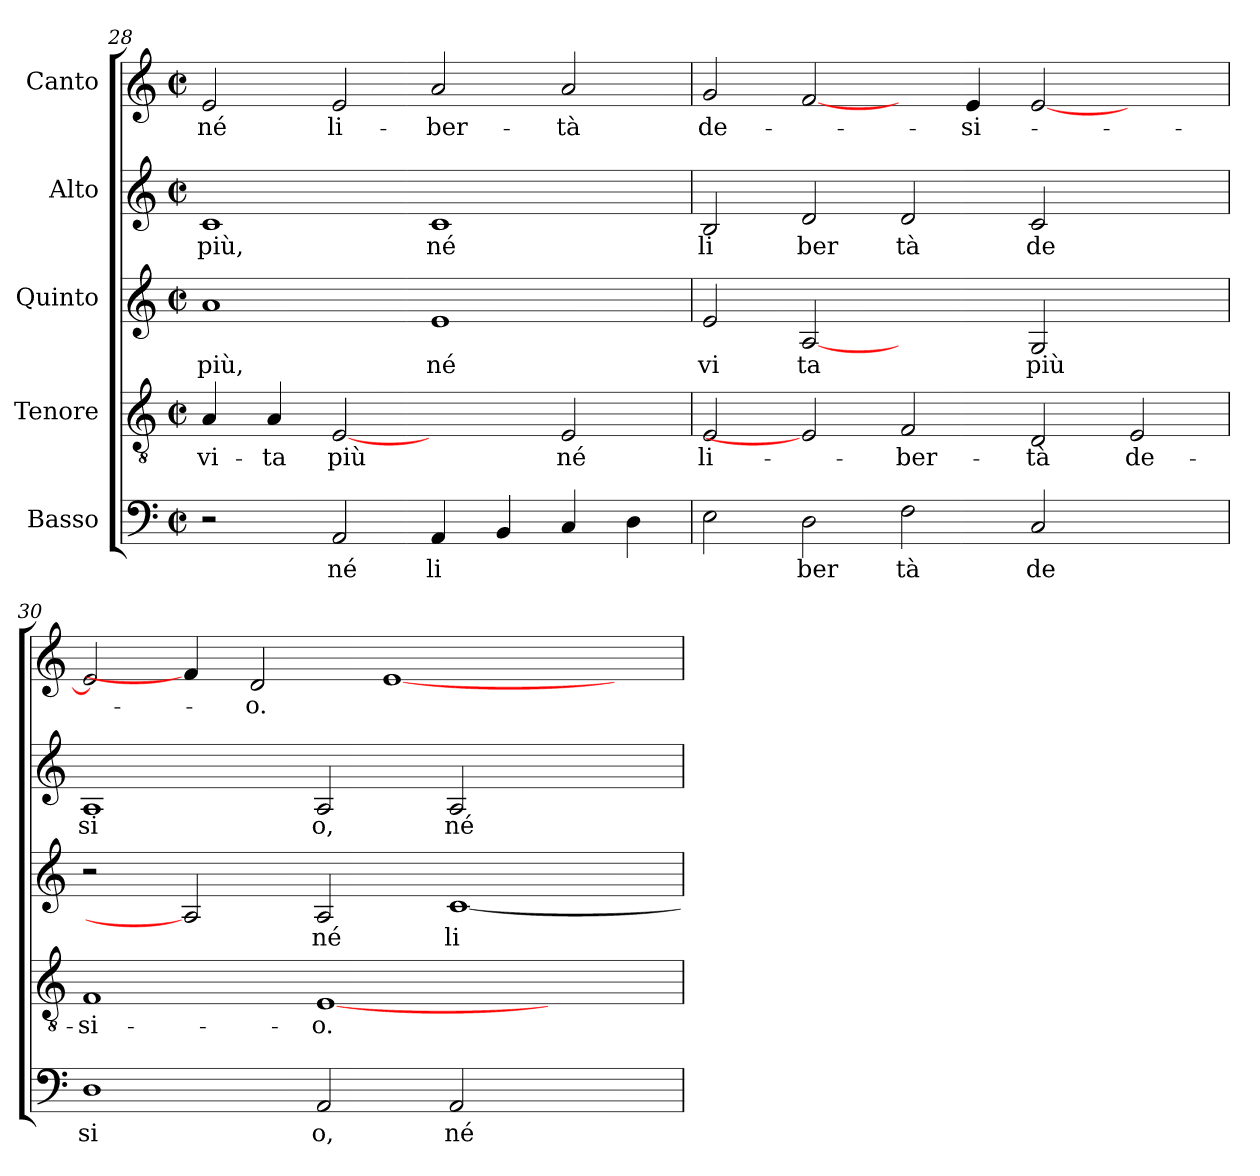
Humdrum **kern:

**kern	**text	**kern	**text	**kern	**text	**kern	**text	**kern	**text
*part5	*part5	*part4	*part4	*part3	*part3	*part2	*part2	*part1	*part1
*staff5	*staff5	*staff4	*staff4	*staff3	*staff3	*staff2	*staff2	*staff1	*staff1
*I"Basso	*	*I"Tenore	*	*I"Quinto	*	*I"Alto	*	*I"Canto	*
*clefF4	*	*clefGv2	*	*clefG2	*	*clefG2	*	*clefG2	*
*M2/2	*	*M2/2	*	*M2/2	*	*M2/2	*	*M2/2	*
*met(c|)	*	*met(c|)	*	*met(c|)	*	*met(c|)	*	*met(c|)	*
=28	=28	=28	=28	=28	=28	=28	=28	=28	=28
!	!	!	!LO:LY:b:cj	!	!LO:LY:b:cj	!	!LO:LY:b:cj	!	!LO:LY:b:cj
2r	.	4A/	vi-	1a	più,	1c	più,	2e/	né
!	!	!	!LO:LY:b:cj	!	!	!	!	!	!
.	.	4A/	-ta	.	.	.	.	.	.
!	!LO:LY:b:cj	!	!LO:LY:b:cj	!	!	!	!	!	!LO:LY:b:cj
2AA/	né	[2E	più	.	.	.	.	2e/	li-
!	!LO:LY:b:cj	!	!	!	!LO:LY:b:cj	!	!LO:LY:b:cj	!	!LO:LY:b:cj
4AA/	li	2ryy	.	1e	né	1c	né	2a/	-ber-
4BB/	.	.	.	.	.	.	.	.	.
!	!	!	!LO:LY:b:cj	!	!	!	!	!	!LO:LY:b:cj
4C/	.	2E/	né	.	.	.	.	2a/	-tà
4D\	.	.	.	.	.	.	.	.	.
=29	=29	=29	=29	=29	=29	=29	=29	=29	=29
!	!	!	!LO:LY:b:cj	!	!LO:LY:b:cj	!	!LO:LY:b:cj	!	!LO:LY:b:cj
2E\	.	2E/	li-	2e/	vi	2B/	li	2g/	de-
!	!LO:LY:b:cj	!	!	!	!LO:LY:b:cj	!	!LO:LY:b:cj	!	!
2D\	ber	2E]	.	[2A	ta	2d/	ber	[2f/	.
!	!LO:LY:b:cj	!	!LO:LY:b:cj	!	!	!	!LO:LY:b:cj	!	!
2F\	tà	2F/	-ber-	2ryy	.	2d/	tà	4ryy	.
!	!	!	!	!	!	!	!	!	!LO:LY:b:cj
.	.	.	.	.	.	.	.	4e/	-si-
!	!LO:LY:b:cj	!	!LO:LY:b:cj	!	!LO:LY:b:cj	!	!LO:LY:b:cj	!	!
2C/	de	2D/	-tà	2G/	più	2c/	de	[<2e/	.
!	!	!	!LO:LY:b:cj	!	!	!	!	!	!
2ryy	.	2E/	de-	2ryy	.	2ryy	.	2ryy	.
=30	=30	=30	=30	=30	=30	=30	=30	=30	=30
!	!LO:LY:b:cj	!	!LO:LY:b:cj	!	!	!	!LO:LY:b:cj	!	!
1D	si	1F	-si-	2r	.	1A	si	2e/]	.
.	.	.	.	2A]	.	.	.	4f/]	.
!	!	!	!	!	!	!	!	!	!LO:LY:b:cj
.	.	.	.	.	.	.	.	2d/	-o.
!	!LO:LY:b:cj	!	!LO:LY:b:cj	!	!LO:LY:b:cj	!	!LO:LY:b:cj	!	!
2AA/	o,	[<1E	-o.	2A/	né	2A/	o,	.	.
.	.	.	.	.	.	.	.	[<1e	.
!	!LO:LY:b:cj	!	!	!	!LO:LY:b:cj	!	!LO:LY:b:cj	!	!
2AA/	né	.	.	[<1c	li	2A/	né	.	.
2ryy	.	2ryy	.	.	.	2ryy	.	.	.
.	.	.	.	.	.	.	.	4ryy	.
=	=	=	=	=	=	=	=	=	=
*-	*-	*-	*-	*-	*-	*-	*-	*-	*-
